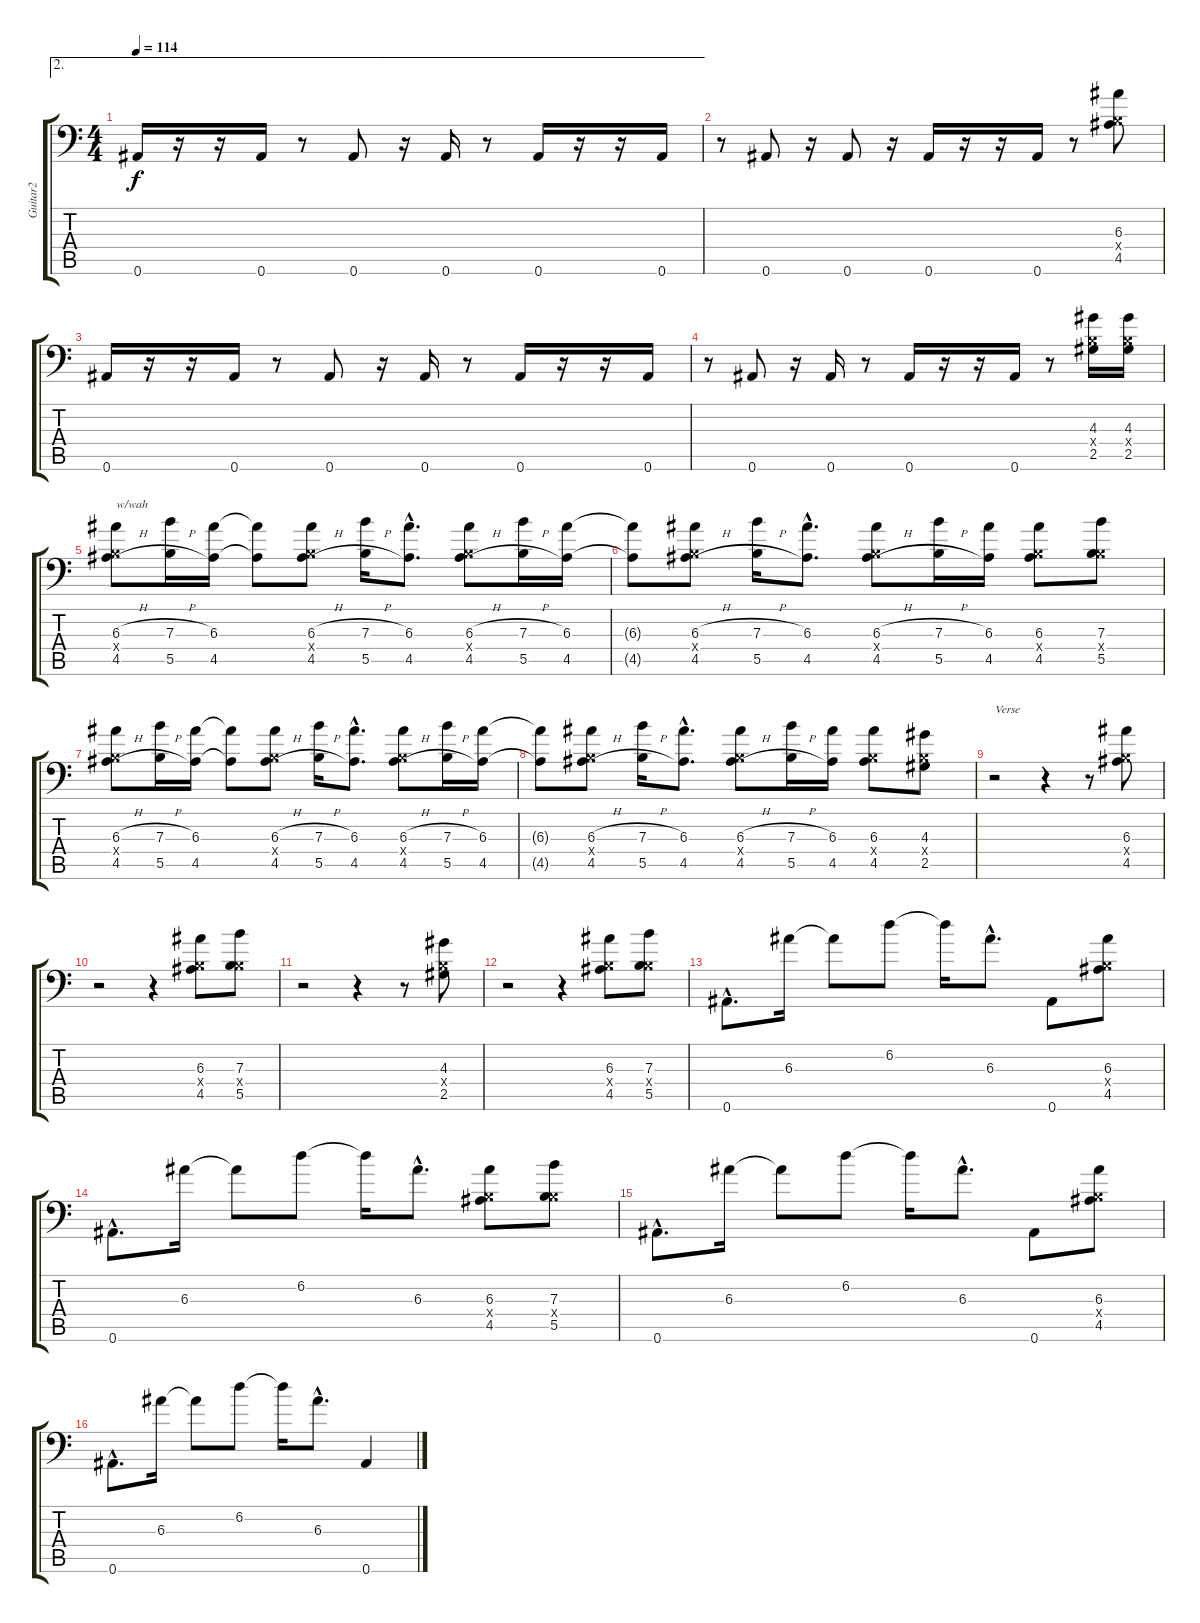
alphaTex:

\track ("Guitar2" "Guitar2") {instrument overdrivenguitar}
\staff {score tabs}
\tuning (Db4 Ab3 E3 B2 Gb2 Bb1) {hide}
\ae 2
\ts (4 4)
\tempo 114
\clef f4
\ks c
0.6.16{dy f} r.16 r.16 0.6.16 r.8 0.6.8 r.16 0.6.16 r.8 0.6.16 r.16 r.16 0.6.16 |
r.8 0.6.8 r.16 0.6.8 r.16 0.6.16 r.16 r.16 0.6.16 r.8 (6.3 0.4{x} 4.5).8 |
0.6.16 r.16 r.16 0.6.16 r.8 0.6.8 r.16 0.6.16 r.8 0.6.16 r.16 r.16 0.6.16 |
r.8 0.6.8 r.16 0.6.16 r.8 0.6.16 r.16 r.16 0.6.16 r.8 (4.3 0.4{x} 2.5).16 (4.3 0.4{x} 2.5).16 |
(6.3{h} 0.4{x} 4.5{h}).8{txt "w/wah"} (7.3{h} 5.5{h}).16 (6.3 4.5).16 (6.3{t} 4.5{t}).8 (6.3{h} 0.4{x} 4.5{h}).8 (7.3{h} 5.5{h}).16 (6.3{hac} 4.5{hac}).8{d} (6.3{h} 0.4{x} 4.5{h}).8 (7.3{h} 5.5{h}).16 (6.3 4.5).16 |
(6.3{t} 4.5{t}).8 (6.3{h} 0.4{x} 4.5{h}).8 (7.3{h} 5.5{h}).16 (6.3{hac} 4.5{hac}).8{d} (6.3{h} 0.4{x} 4.5{h}).8 (7.3{h} 5.5{h}).16 (6.3 4.5).16 (6.3 0.4{x} 4.5).8 (7.3 0.4{x} 5.5).8 |
(6.3{h} 0.4{x} 4.5{h}).8 (7.3{h} 5.5{h}).16 (6.3 4.5).16 (6.3{t} 4.5{t}).8 (6.3{h} 0.4{x} 4.5{h}).8 (7.3{h} 5.5{h}).16 (6.3{hac} 4.5{hac}).8{d} (6.3{h} 0.4{x} 4.5{h}).8 (7.3{h} 5.5{h}).16 (6.3 4.5).16 |
(6.3{t} 4.5{t}).8 (6.3{h} 0.4{x} 4.5{h}).8 (7.3{h} 5.5{h}).16 (6.3{hac} 4.5{hac}).8{d} (6.3{h} 0.4{x} 4.5{h}).8 (7.3{h} 5.5{h}).16 (6.3 4.5).16 (6.3 0.4{x} 4.5).8 (4.3 0.4{x} 2.5).8 |
r.2{txt "Verse"} r.4 r.8 (6.3 0.4{x} 4.5).8 |
r.2 r.4 (6.3 0.4{x} 4.5).8 (7.3 0.4{x} 5.5).8 |
r.2 r.4 r.8 (4.3 0.4{x} 2.5).8 |
r.2 r.4 (6.3 0.4{x} 4.5).8 (7.3 0.4{x} 5.5).8 |
0.6{hac}.8{d} 6.3.16 6.3{t}.8 6.2.8 6.2{t}.16 6.3{hac}.8{d} 0.6.8 (6.3 0.4{x} 4.5).8 |
0.6{hac}.8{d} 6.3.16 6.3{t}.8 6.2.8 6.2{t}.16 6.3{hac}.8{d} (6.3 0.4{x} 4.5).8 (7.3 0.4{x} 5.5).8 |
0.6{hac}.8{d} 6.3.16 6.3{t}.8 6.2.8 6.2{t}.16 6.3{hac}.8{d} 0.6.8 (6.3 0.4{x} 4.5).8 |
0.6{hac}.8{d} 6.3.16 6.3{t}.8 6.2.8 6.2{t}.16 6.3{hac}.8{d} 0.6.4
